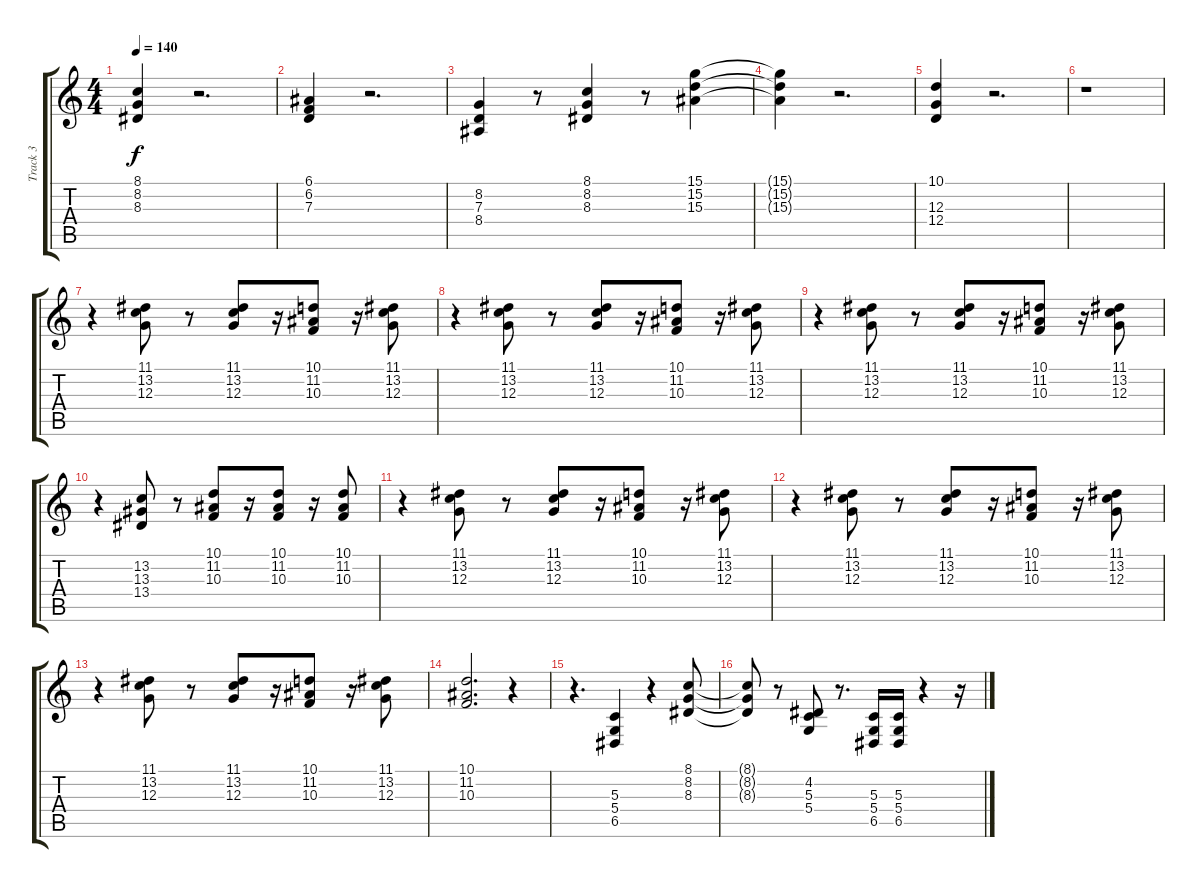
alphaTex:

\track ("Track 3" "Track 3") {instrument percussiveorgan}
\staff {score tabs}
\tuning (E4 B3 G3 D3 A2 E2) {hide}
\ts (4 4)
\tempo 140
\clef g2
\ks c
(8.1 8.2 8.3).4{dy f} r.2{d} |
(6.1 6.2 7.3).4 r.2{d} |
(8.2 7.3 8.4).4 r.8 (8.1 8.2 8.3).4 r.8 (15.1 15.2 15.3).4 |
(15.1{t} 15.2{t} 15.3{t}).4 r.2{d} |
(10.1 12.3 12.4).4 r.2{d} |
r.1 |
r.4{instrument percussiveorgan} (11.1 13.2 12.3).8 r.8 (11.1 13.2 12.3).8 r.16 (10.1 11.2 10.3).8 r.16 (11.1 13.2 12.3).8 |
r.4 (11.1 13.2 12.3).8 r.8 (11.1 13.2 12.3).8 r.16 (10.1 11.2 10.3).8 r.16 (11.1 13.2 12.3).8 |
r.4 (11.1 13.2 12.3).8 r.8 (11.1 13.2 12.3).8 r.16 (10.1 11.2 10.3).8 r.16 (11.1 13.2 12.3).8 |
r.4 (13.2 13.3 13.4).8 r.8 (10.1 11.2 10.3).8 r.16 (10.1 11.2 10.3).8 r.16 (10.1 11.2 10.3).8 |
r.4 (11.1 13.2 12.3).8 r.8 (11.1 13.2 12.3).8 r.16 (10.1 11.2 10.3).8 r.16 (11.1 13.2 12.3).8 |
r.4 (11.1 13.2 12.3).8 r.8 (11.1 13.2 12.3).8 r.16 (10.1 11.2 10.3).8 r.16 (11.1 13.2 12.3).8 |
r.4 (11.1 13.2 12.3).8 r.8 (11.1 13.2 12.3).8 r.16 (10.1 11.2 10.3).8 r.16 (11.1 13.2 12.3).8 |
(10.1 11.2 10.3).2{d} r.4 |
r.4{d instrument honkytonkpiano} (5.3 5.4 6.5).4 r.4 (8.1 8.2 8.3).8 |
(8.1{t} 8.2{t} 8.3{t}).8 r.8 (4.2 5.3 5.4).8 r.8{d} (5.3 5.4 6.5).16 (5.3 5.4 6.5).16 r.4 r.16
